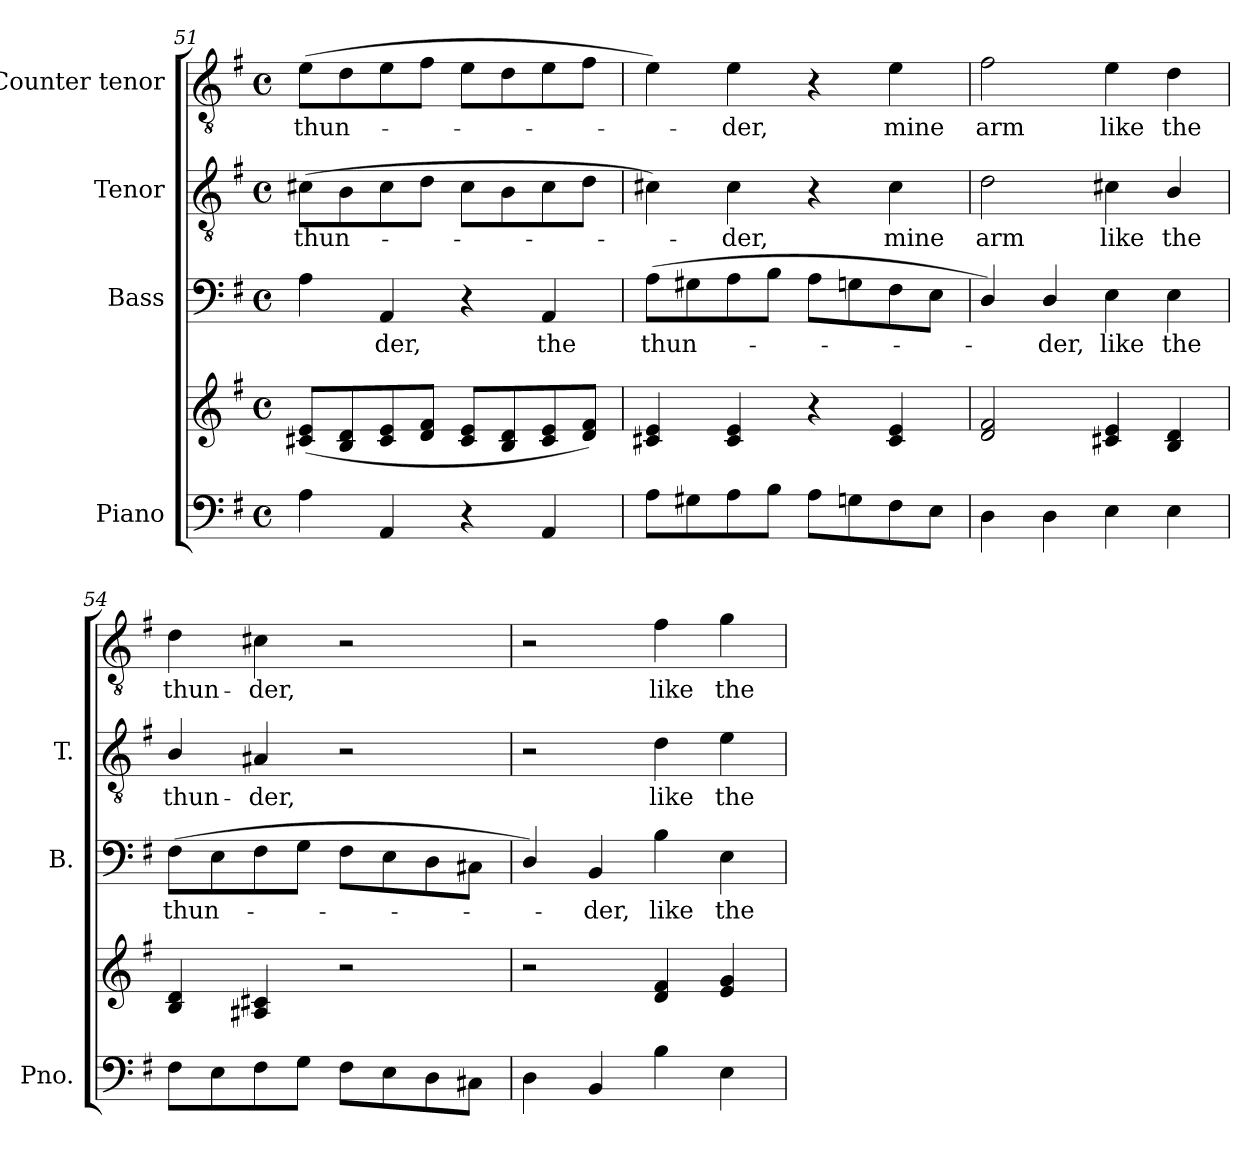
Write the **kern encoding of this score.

**kern	**kern	**kern	**text	**kern	**text	**kern	**text
*part4	*part4	*part3	*part3	*part2	*part2	*part1	*part1
*staff5	*staff4	*staff3	*staff3	*staff2	*staff2	*staff1	*staff1
*I"Piano	*	*I"Bass	*	*I"Tenor	*	*I"Counter tenor	*
*I'Pno.	*	*I'B.	*	*I'T.	*	*	*
!!LO:LB:g=z
*clefF4	*clefG2	*clefF4	*	*clefGv2	*	*clefGv2	*
*	*	*	*	*ITrd7c12	*	*ITrd7c12	*
*k[f#]	*k[f#]	*k[f#]	*	*k[f#]	*	*k[f#]	*
*G:	*G:	*G:	*	*G:	*	*G:	*
*M4/4	*M4/4	*M4/4	*	*M4/4	*	*M4/4	*
*met(c)	*met(c)	*met(c)	*	*met(c)	*	*met(c)	*
=51	=51	=51	=51	=51	=51	=51	=51
!	!	!	!	!	!LO:LY:b:color=#000000	!	!
!	!	!	!	!	!	!	!LO:LY:b:color=#000000
4Ai\	(8c#Xi/ 8eiL	4Ai\	.	(8C#Xi\L	thun-	(8Ei\L	thun-
.	8Bi/ 8di	.	.	8BBi\	.	8Di\	.
!	!	!	!LO:LY:b:color=#000000	!	!	!	!
4AAi/	8c#i/ 8ei	4AAi/	-der,	8C#i\	.	8Ei\	.
.	8di/ 8f#iJ	.	.	8Di\J	.	8F#i\J	.
4r	8c#i/ 8eiL	4r	.	8C#i\L	.	8Ei\L	.
.	8Bi/ 8di	.	.	8BBi\	.	8Di\	.
!	!	!	!LO:LY:b:color=#000000	!	!	!	!
4AAi/	8c#i/ 8ei	4AAi/	the	8C#i\	.	8Ei\	.
.	8di/ 8f#iJ)	.	.	8Di\J	.	8F#i\J	.
=52	=52	=52	=52	=52	=52	=52	=52
!	!	!	!LO:LY:b:color=#000000	!	!	!	!
8Ai\L	4c#Xi/ 4ei	(8Ai\L	thun-	4C#Xi\)	.	4Ei\)	.
8G#Xi\	.	8G#Xi\	.	.	.	.	.
!	!	!	!	!	!LO:LY:b:color=#000000	!	!
!	!	!	!	!	!	!	!LO:LY:b:color=#000000
8Ai\	4c#i/ 4ei	8Ai\	.	4C#i\	-der,	4Ei\	-der,
8Bi\J	.	8Bi\J	.	.	.	.	.
8Ai\L	4r	8Ai\L	.	4r	.	4r	.
8Gni\	.	8Gni\	.	.	.	.	.
!	!	!	!	!	!LO:LY:b:color=#000000	!	!
!	!	!	!	!	!	!	!LO:LY:b:color=#000000
8F#i\	4c#i/ 4ei	8F#i\	.	4C#i\	mine	4Ei\	mine
8Ei\J	.	8Ei\J	.	.	.	.	.
=53	=53	=53	=53	=53	=53	=53	=53
!	!	!	!	!	!LO:LY:b:color=#000000	!	!
!	!	!	!	!	!	!	!LO:LY:b:color=#000000
4Di\	2di/ 2f#i	4Di/)	.	2Di\	arm	2F#i\	arm
!	!	!	!LO:LY:b:color=#000000	!	!	!	!
4Di\	.	4Di/	-der,	.	.	.	.
!	!	!	!LO:LY:b:color=#000000	!	!	!	!
!	!	!	!	!	!LO:LY:b:color=#000000	!	!
!	!	!	!	!	!	!	!LO:LY:b:color=#000000
4Ei\	4c#Xi/ 4ei	4Ei\	like	4C#Xi\	like	4Ei\	like
!	!	!	!LO:LY:b:color=#000000	!	!	!	!
!	!	!	!	!	!LO:LY:b:color=#000000	!	!
!	!	!	!	!	!	!	!LO:LY:b:color=#000000
4Ei\	4Bi/ 4di	4Ei\	the	4BBi/	the	4Di\	the
=54	=54	=54	=54	=54	=54	=54	=54
!	!	!	!LO:LY:b:color=#000000	!	!	!	!
!	!	!	!	!	!LO:LY:b:color=#000000	!	!
!	!	!	!	!	!	!	!LO:LY:b:color=#000000
8F#i\L	4Bi/ 4di	(8F#i\L	thun-	4BBi/	thun-	4Di\	thun-
8Ei\	.	8Ei\	.	.	.	.	.
!	!	!	!	!	!LO:LY:b:color=#000000	!	!
!	!	!	!	!	!	!	!LO:LY:b:color=#000000
8F#i\	4A#Xi/ 4c#Xi	8F#i\	.	4AA#Xi/	-der,	4C#Xi\	-der,
8Gi\J	.	8Gi\J	.	.	.	.	.
8F#i\L	2r	8F#i\L	.	2r	.	2r	.
8Ei\	.	8Ei\	.	.	.	.	.
8Di\	.	8Di\	.	.	.	.	.
8C#Xi\J	.	8C#Xi\J	.	.	.	.	.
=55	=55	=55	=55	=55	=55	=55	=55
4Di\	2r	4Di/)	.	2r	.	2r	.
!	!	!	!LO:LY:b:color=#000000	!	!	!	!
4BBi/	.	4BBi/	-der,	.	.	.	.
!	!	!	!LO:LY:b:color=#000000	!	!	!	!
!	!	!	!	!	!LO:LY:b:color=#000000	!	!
!	!	!	!	!	!	!	!LO:LY:b:color=#000000
4Bi\	4di/ 4f#i	4Bi\	like	4Di\	like	4F#i\	like
!	!	!	!LO:LY:b:color=#000000	!	!	!	!
!	!	!	!	!	!LO:LY:b:color=#000000	!	!
!	!	!	!	!	!	!	!LO:LY:b:color=#000000
4Ei\	4ei/ 4gi	4Ei\	the	4Ei\	the	4Gi\	the
=	=	=	=	=	=	=	=
*-	*-	*-	*-	*-	*-	*-	*-
